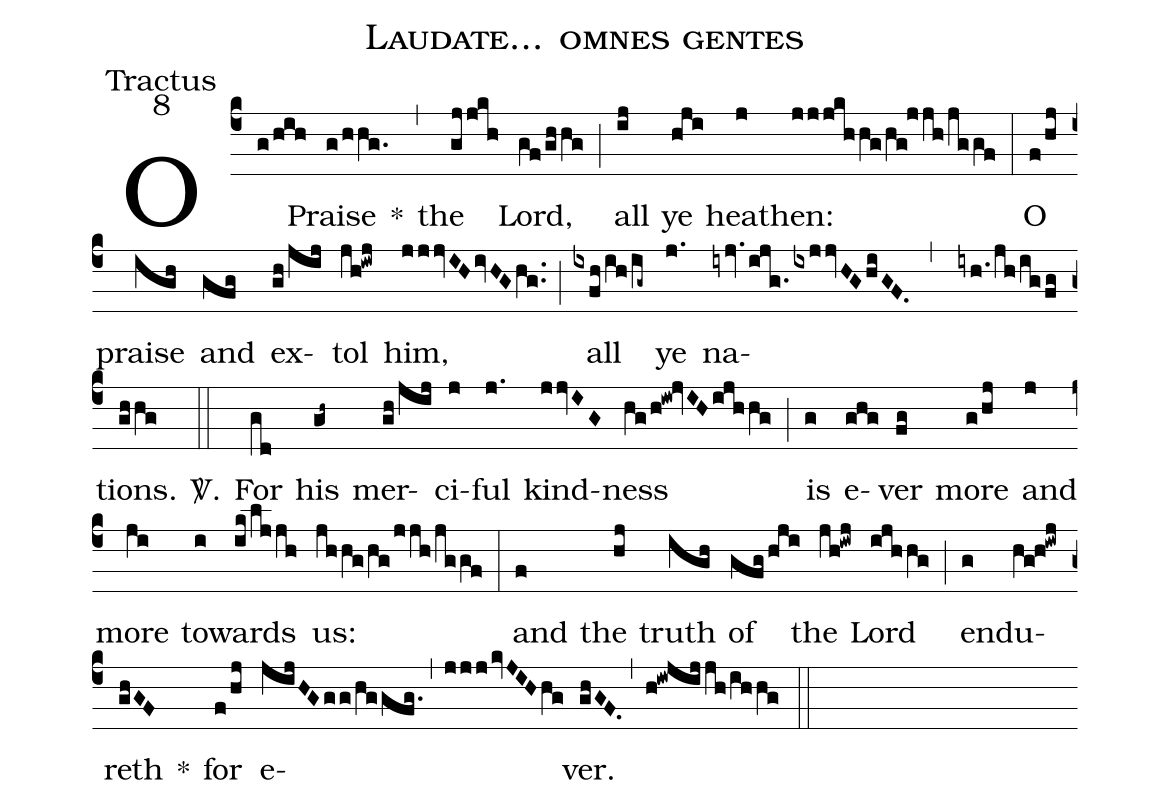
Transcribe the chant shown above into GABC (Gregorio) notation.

name:Laudate... omnes gentes;
office-part:Tractus;
mode:8;
%%
(c4) O(g/hih) Praise(g/hhg.) *(,) the(gjjkh) Lord,(gf/ghhg) (;) all(ij) ye(hji) hea(j)then:(jjjkhhg/hg!jjh/jggf) (:) O(f/hj) praise(igh) and(gfg) ex(gh/jij)tol(jh!iwj) him,(jjjvIH/ivHGhg..) (;) all(ixfh/ih/ig~) ye(j.1) na(iyjv./ijg./ixjjvHG/hiGF.0,iyh.1/jh/ig/fg)tions.(ghhg) <sp>V/</sp>.(::) For(gd) his(gh~) mer(gh/jij)ci(j)ful(j.1) kind(jjvIG)ness(hg/h!iw!jvIH/ijhhg) (;) is(g) e(ghg)ver(fg) more(g/hj) and(j) more(ji) to(i)wards(ik/ljjh) us:(jhhg/hg/jjh/jggf) (:) and(f) the(hj) truth(igh) of(gfg/hji) the(jh!iwj) Lord(ijhhg) (;) en(g)du(hg!h!iwj)reth(ghGF) *() for(f/hj) e(jijHG/gg/hggfg.,jjj/kvJIHhg)ver.(ghGF.0) (,) (h!iwjijjh/ihhg) (::)
